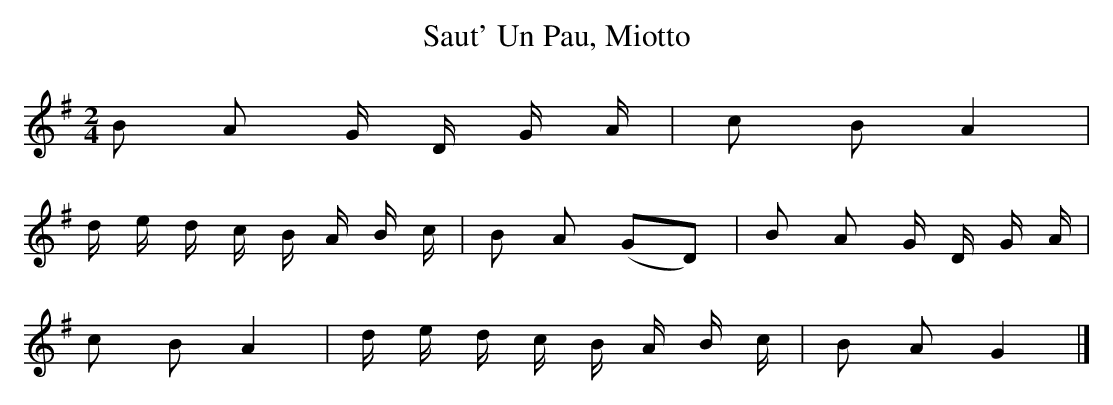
X:1
T:Saut' Un Pau, Miotto
M:2/4
L:1/8
K:G
B A G/ D/ G/ A/ | c B A2 |
d/ e/ d/ c/ B/ A/ B/ c/ |B A (GD) | B A G/ D/ G/ A/ |
c B A2 | d/ e/ d/ c/ B/ A/ B/ c/ |B A G2 |]
